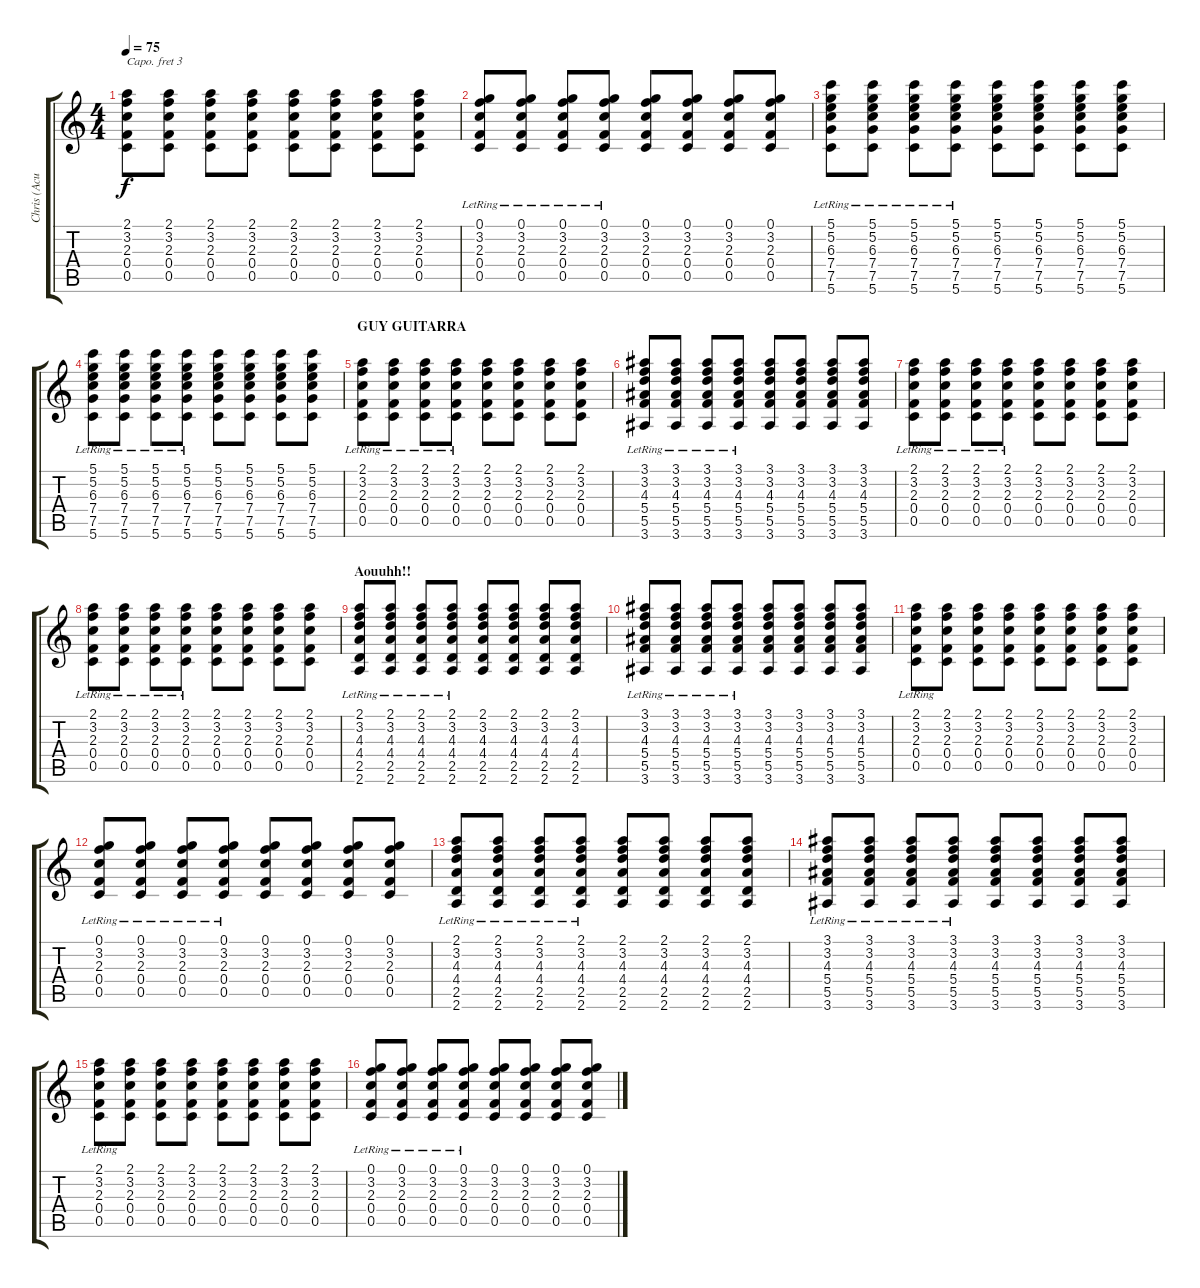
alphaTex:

\track ("Chris (Acustica)" "Chris (Acu") {instrument acousticguitarnylon}
\staff {score tabs}
\capo 3
\tuning (E4 B3 G3 D3 A2 E2) {hide}
\ts (4 4)
\tempo 75
\clef g2
\ks c
(2.1 3.2 2.3 0.4 0.5).8{dy f} (2.1 3.2 2.3 0.4 0.5).8 (2.1 3.2 2.3 0.4 0.5).8 (2.1 3.2 2.3 0.4 0.5).8 (2.1 3.2 2.3 0.4 0.5).8 (2.1 3.2 2.3 0.4 0.5).8 (2.1 3.2 2.3 0.4 0.5).8 (2.1 3.2 2.3 0.4 0.5).8 |
(0.1 3.2{lr} 2.3{lr} 0.4{lr} 0.5{lr}).8 (0.1 3.2{lr} 2.3{lr} 0.4{lr} 0.5{lr}).8 (0.1 3.2{lr} 2.3{lr} 0.4{lr} 0.5{lr}).8 (0.1 3.2{lr} 2.3{lr} 0.4{lr} 0.5{lr}).8 (0.1 3.2 2.3 0.4 0.5).8 (0.1 3.2 2.3 0.4 0.5).8 (0.1 3.2 2.3 0.4 0.5).8 (0.1 3.2 2.3 0.4 0.5).8 |
(5.1{lr} 5.2{lr} 6.3{lr} 7.4{lr} 7.5{lr} 5.6).8 (5.1{lr} 5.2{lr} 6.3{lr} 7.4{lr} 7.5{lr} 5.6).8 (5.1{lr} 5.2{lr} 6.3{lr} 7.4{lr} 7.5{lr} 5.6).8 (5.1{lr} 5.2{lr} 6.3{lr} 7.4{lr} 7.5{lr} 5.6).8 (5.1 5.2 6.3 7.4 7.5 5.6).8 (5.1 5.2 6.3 7.4 7.5 5.6).8 (5.1 5.2 6.3 7.4 7.5 5.6).8 (5.1 5.2 6.3 7.4 7.5 5.6).8 |
(5.1{lr} 5.2{lr} 6.3{lr} 7.4{lr} 7.5{lr} 5.6).8 (5.1{lr} 5.2{lr} 6.3{lr} 7.4{lr} 7.5{lr} 5.6).8 (5.1{lr} 5.2{lr} 6.3{lr} 7.4{lr} 7.5{lr} 5.6).8 (5.1{lr} 5.2{lr} 6.3{lr} 7.4{lr} 7.5{lr} 5.6).8 (5.1 5.2 6.3 7.4 7.5 5.6).8 (5.1 5.2 6.3 7.4 7.5 5.6).8 (5.1 5.2 6.3 7.4 7.5 5.6).8 (5.1 5.2 6.3 7.4 7.5 5.6).8 |
\section ("" "GUY GUITARRA")
(2.1 3.2{lr} 2.3{lr} 0.4{lr} 0.5{lr}).8 (2.1 3.2{lr} 2.3{lr} 0.4{lr} 0.5{lr}).8 (2.1 3.2{lr} 2.3{lr} 0.4{lr} 0.5{lr}).8 (2.1 3.2{lr} 2.3{lr} 0.4{lr} 0.5{lr}).8 (2.1 3.2 2.3 0.4 0.5).8 (2.1 3.2 2.3 0.4 0.5).8 (2.1 3.2 2.3 0.4 0.5).8 (2.1 3.2 2.3 0.4 0.5).8 |
(3.1{lr} 3.2{lr} 4.3{lr} 5.4{lr} 5.5{lr} 3.6{lr}).8 (3.1{lr} 3.2{lr} 4.3{lr} 5.4{lr} 5.5{lr} 3.6{lr}).8 (3.1{lr} 3.2{lr} 4.3{lr} 5.4{lr} 5.5{lr} 3.6{lr}).8 (3.1{lr} 3.2{lr} 4.3{lr} 5.4{lr} 5.5{lr} 3.6{lr}).8 (3.1 3.2 4.3 5.4 5.5 3.6).8 (3.1 3.2 4.3 5.4 5.5 3.6).8 (3.1 3.2 4.3 5.4 5.5 3.6).8 (3.1 3.2 4.3 5.4 5.5 3.6).8 |
(2.1 3.2{lr} 2.3{lr} 0.4{lr} 0.5{lr}).8 (2.1 3.2{lr} 2.3{lr} 0.4{lr} 0.5{lr}).8 (2.1 3.2{lr} 2.3{lr} 0.4{lr} 0.5{lr}).8 (2.1 3.2{lr} 2.3{lr} 0.4{lr} 0.5{lr}).8 (2.1 3.2 2.3 0.4 0.5).8 (2.1 3.2 2.3 0.4 0.5).8 (2.1 3.2 2.3 0.4 0.5).8 (2.1 3.2 2.3 0.4 0.5).8 |
(2.1 3.2{lr} 2.3{lr} 0.4{lr} 0.5{lr}).8 (2.1 3.2{lr} 2.3{lr} 0.4{lr} 0.5{lr}).8 (2.1 3.2{lr} 2.3{lr} 0.4{lr} 0.5{lr}).8 (2.1 3.2{lr} 2.3{lr} 0.4{lr} 0.5{lr}).8 (2.1 3.2 2.3 0.4 0.5).8 (2.1 3.2 2.3 0.4 0.5).8 (2.1 3.2 2.3 0.4 0.5).8 (2.1 3.2 2.3 0.4 0.5).8 |
\section ("" "Aouuhh!!")
(2.1{lr} 3.2{lr} 4.3{lr} 4.4{lr} 2.5{lr} 2.6).8 (2.1{lr} 3.2{lr} 4.3{lr} 4.4{lr} 2.5{lr} 2.6).8 (2.1{lr} 3.2{lr} 4.3{lr} 4.4{lr} 2.5{lr} 2.6).8 (2.1{lr} 3.2{lr} 4.3{lr} 4.4{lr} 2.5{lr} 2.6).8 (2.1 3.2 4.3 4.4 2.5 2.6).8 (2.1 3.2 4.3 4.4 2.5 2.6).8 (2.1 3.2 4.3 4.4 2.5 2.6).8 (2.1 3.2 4.3 4.4 2.5 2.6).8 |
(3.1{lr} 3.2{lr} 4.3{lr} 5.4{lr} 5.5{lr} 3.6{lr}).8 (3.1{lr} 3.2{lr} 4.3{lr} 5.4{lr} 5.5{lr} 3.6{lr}).8 (3.1{lr} 3.2{lr} 4.3{lr} 5.4{lr} 5.5{lr} 3.6{lr}).8 (3.1{lr} 3.2{lr} 4.3{lr} 5.4{lr} 5.5{lr} 3.6{lr}).8 (3.1 3.2 4.3 5.4 5.5 3.6).8 (3.1 3.2 4.3 5.4 5.5 3.6).8 (3.1 3.2 4.3 5.4 5.5 3.6).8 (3.1 3.2 4.3 5.4 5.5 3.6).8 |
(2.1 3.2{lr} 2.3{lr} 0.4{lr} 0.5{lr}).8 (2.1 3.2 2.3 0.4 0.5).8 (2.1 3.2 2.3 0.4 0.5).8 (2.1 3.2 2.3 0.4 0.5).8 (2.1 3.2 2.3 0.4 0.5).8 (2.1 3.2 2.3 0.4 0.5).8 (2.1 3.2 2.3 0.4 0.5).8 (2.1 3.2 2.3 0.4 0.5).8 |
(0.1 3.2{lr} 2.3{lr} 0.4{lr} 0.5{lr}).8 (0.1 3.2{lr} 2.3{lr} 0.4{lr} 0.5{lr}).8 (0.1 3.2{lr} 2.3{lr} 0.4{lr} 0.5{lr}).8 (0.1 3.2{lr} 2.3{lr} 0.4{lr} 0.5{lr}).8 (0.1 3.2 2.3 0.4 0.5).8 (0.1 3.2 2.3 0.4 0.5).8 (0.1 3.2 2.3 0.4 0.5).8 (0.1 3.2 2.3 0.4 0.5).8 |
(2.1{lr} 3.2{lr} 4.3{lr} 4.4{lr} 2.5{lr} 2.6).8 (2.1{lr} 3.2{lr} 4.3{lr} 4.4{lr} 2.5{lr} 2.6).8 (2.1{lr} 3.2{lr} 4.3{lr} 4.4{lr} 2.5{lr} 2.6).8 (2.1{lr} 3.2{lr} 4.3{lr} 4.4{lr} 2.5{lr} 2.6).8 (2.1 3.2 4.3 4.4 2.5 2.6).8 (2.1 3.2 4.3 4.4 2.5 2.6).8 (2.1 3.2 4.3 4.4 2.5 2.6).8 (2.1 3.2 4.3 4.4 2.5 2.6).8 |
(3.1{lr} 3.2{lr} 4.3{lr} 5.4{lr} 5.5{lr} 3.6{lr}).8 (3.1{lr} 3.2{lr} 4.3{lr} 5.4{lr} 5.5{lr} 3.6{lr}).8 (3.1{lr} 3.2{lr} 4.3{lr} 5.4{lr} 5.5{lr} 3.6{lr}).8 (3.1{lr} 3.2{lr} 4.3{lr} 5.4{lr} 5.5{lr} 3.6{lr}).8 (3.1 3.2 4.3 5.4 5.5 3.6).8 (3.1 3.2 4.3 5.4 5.5 3.6).8 (3.1 3.2 4.3 5.4 5.5 3.6).8 (3.1 3.2 4.3 5.4 5.5 3.6).8 |
(2.1 3.2{lr} 2.3{lr} 0.4{lr} 0.5{lr}).8 (2.1 3.2 2.3 0.4 0.5).8 (2.1 3.2 2.3 0.4 0.5).8 (2.1 3.2 2.3 0.4 0.5).8 (2.1 3.2 2.3 0.4 0.5).8 (2.1 3.2 2.3 0.4 0.5).8 (2.1 3.2 2.3 0.4 0.5).8 (2.1 3.2 2.3 0.4 0.5).8 |
(0.1 3.2{lr} 2.3{lr} 0.4{lr} 0.5{lr}).8 (0.1 3.2{lr} 2.3{lr} 0.4{lr} 0.5{lr}).8 (0.1 3.2{lr} 2.3{lr} 0.4{lr} 0.5{lr}).8 (0.1 3.2{lr} 2.3{lr} 0.4{lr} 0.5{lr}).8 (0.1 3.2 2.3 0.4 0.5).8 (0.1 3.2 2.3 0.4 0.5).8 (0.1 3.2 2.3 0.4 0.5).8 (0.1 3.2 2.3 0.4 0.5).8
